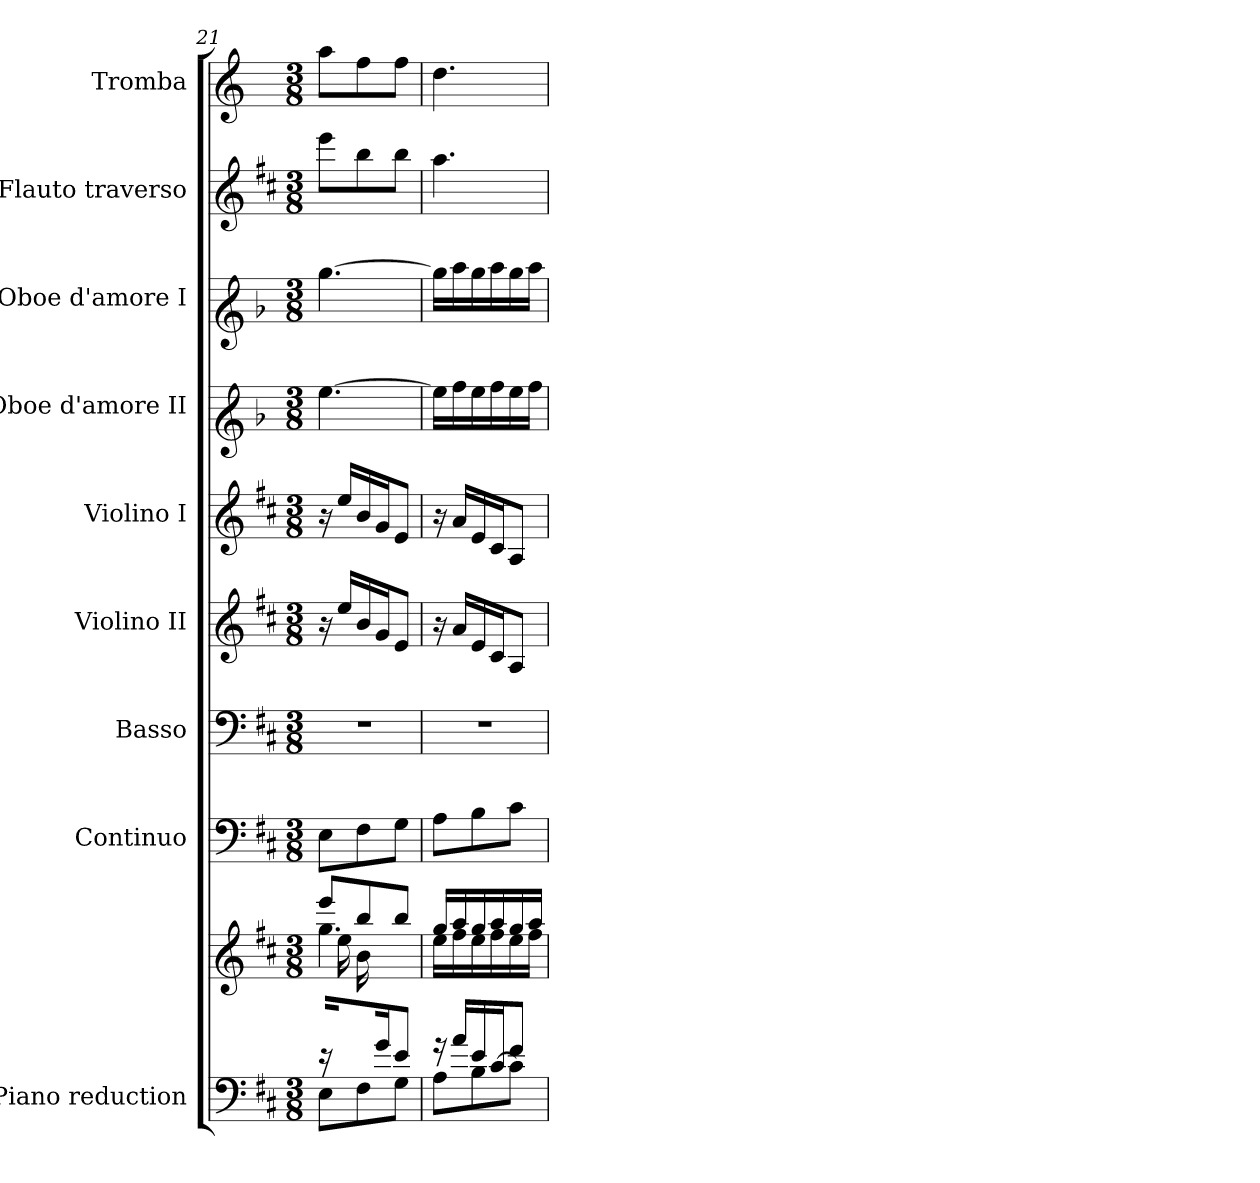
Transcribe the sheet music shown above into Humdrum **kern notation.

**kern	**kern	**kern	**kern	**kern	**kern	**kern	**kern	**kern	**kern
*part9	*part9	*part8	*part7	*part6	*part5	*part4	*part3	*part2	*part1
*staff10	*staff9	*staff8	*staff7	*staff6	*staff5	*staff4	*staff3	*staff2	*staff1
*I"Piano reduction	*	*I"Continuo	*I"Basso	*I"Violino II	*I"Violino I	*I"Oboe d'amore II	*I"Oboe d'amore I	*I"Flauto traverso	*I"Tromba
*I'Pno	*	*	*	*I'Vln	*I'Vln	*	*	*I'Fl	*
*clefF4	*clefG2	*clefF4	*clefF4	*clefG2	*clefG2	*clefG1	*clefG1	*clefG2	*clefG2
*	*	*	*	*	*	*ITrd2c3	*ITrd2c3	*	*ITrd-1c-2
*k[f#c#]	*k[f#c#]	*k[f#c#]	*k[f#c#]	*k[f#c#]	*k[f#c#]	*k[f#c#]	*k[f#c#]	*k[f#c#]	*k[f#c#]
*M3/8	*M3/8	*M3/8	*M3/8	*M3/8	*M3/8	*M3/8	*M3/8	*M3/8	*M3/8
=21	=21	=21	=21	=21	=21	=21	=21	=21	=21
*^	*^	*	*	*	*	*	*	*	*
*	*	*	*^	*	*	*	*	*	*	*	*
16r	8E\L	8eee/L	4.gg\	16ryy	8E\L	4.r	16r	16r	[4.ee\	[4.gg\	8eee\L	8bb\L
8ryy	.	.	.	16ee\LL	.	.	16ee/LL	16ee/LL	.	.	.	.
.	8F#\	8bb/	.	16b\	8F#\	.	16b/	16b/	.	.	8bb\	8gg\
16g/J	.	.	.	8.ryy	.	.	16g/J	16g/J	.	.	.	.
8e/J	8G\J	8bb/J	.	.	8G\J	.	8e/J	8e/J	.	.	8bb\J	8gg\J
*	*	*	*v	*v	*	*	*	*	*	*	*	*
!!LO:PB:g=z
=22	=22	=22	=22	=22	=22	=22	=22	=22	=22	=22	=22
16r	8A\L	16gg/LL	16ee\LL	8A\L	4.r	16r	16r	16ee\LL]	16gg\LL]	4.aa\	4.ee\
16a/LL	.	16aa/	16ff#\	.	.	16a/LL	16a/LL	16ff#\	16aa\	.	.
16e/	8B\	16gg/	16ee\	8B\	.	16e/	16e/	16ee\	16gg\	.	.
[<16c#/J	.	16aa/	16ff#\	.	.	16c#/J	16c#/J	16ff#\	16aa\	.	.
8f#/J	8c#\J]	16gg/	16ee\	8c#\J	.	8A/J	8A/J	16ee\	16gg\	.	.
.	.	16aa/JJ	16ff#\JJ	.	.	.	.	16ff#\JJ	16aa\JJ	.	.
*v	*v	*	*	*	*	*	*	*	*	*	*
*	*v	*v	*	*	*	*	*	*	*	*
=	=	=	=	=	=	=	=	=	=
*-	*-	*-	*-	*-	*-	*-	*-	*-	*-
